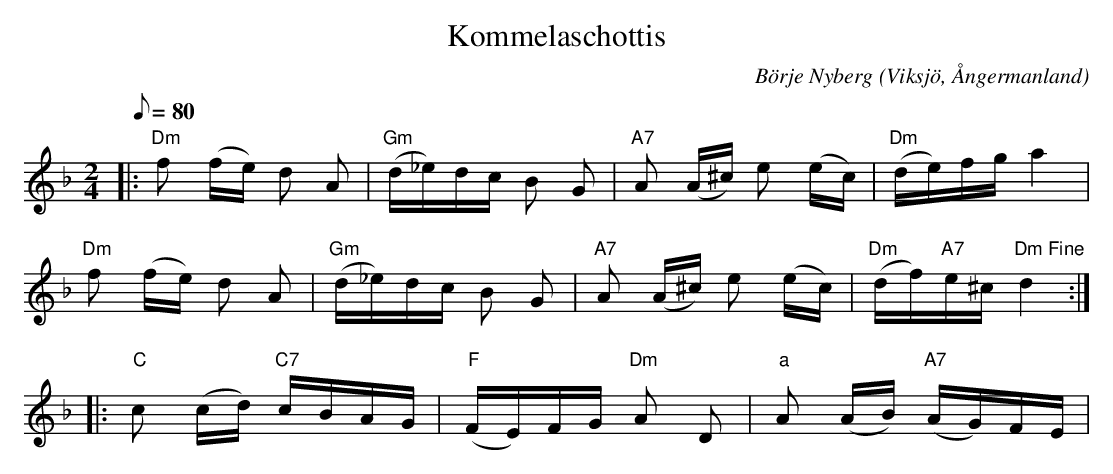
X:1
T:Kommelaschottis
C:Börje Nyberg
O:Viksjö, Ångermanland
M:2/4
L:1/8
Q:80
K:Dm
|: "Dm"f (f/2e/2) d A | "Gm"(d/2_e/2)d/2c/2 B G | "A7"A (A/2^c/2) e (e/2c/2) |"Dm"(d/2e/2)f/2g/2 a2 |
"Dm"f (f/2e/2) d A | "Gm" (d/2_e/2)d/2c/2 B G | "A7"A (A/2^c/2) e (e/2c/2) | "Dm"(d/2f/2)"A7"e/2^c/2 "Dm Fine"d2::
"C"c (c/2d/2) "C7"c/2B/2A/2G/2 | "F"(F/2E/2)F/2G/2 "Dm"A D | "a"A (A/2B/2) "A7"(A/2G/2)F/2E/2 |
